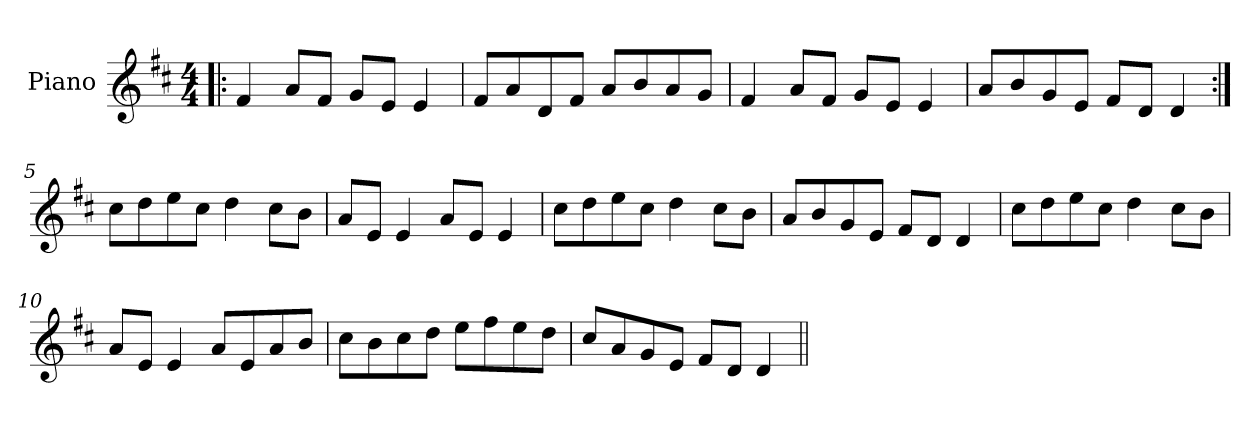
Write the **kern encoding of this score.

**kern
*part1
*staff1
*I"Piano
*I'Pno
*clefG2
*k[f#c#]
*D:
*M4/4
=1!|:
4f#/
8a/L
8f#/J
8g/L
8e/J
4e/
=2
8f#/L
8a/
8d/
8f#/J
8a/L
8b/
8a/
8g/J
=3
4f#/
8a/L
8f#/J
8g/L
8e/J
4e/
=4
8a/L
8b/
8g/
8e/J
8f#/L
8d/J
4d/
!!LO:LB:g=z
=5:|!
8cc#\L
8dd\
8ee\
8cc#\J
4dd\
8cc#\L
8b\J
=6
8a/L
8e/J
4e/
8a/L
8e/J
4e/
=7
8cc#\L
8dd\
8ee\
8cc#\J
4dd\
8cc#\L
8b\J
=8
8a/L
8b/
8g/
8e/J
8f#/L
8d/J
4d/
=9
8cc#\L
8dd\
8ee\
8cc#\J
4dd\
8cc#\L
8b\J
!!LO:LB:g=z
=10
8a/L
8e/J
4e/
8a/L
8e/
8a/
8b/J
=11
8cc#\L
8b\
8cc#\
8dd\J
8ee\L
8ff#\
8ee\
8dd\J
=12
8cc#/L
8a/
8g/
8e/J
8f#/L
8d/J
4d/
=||
*-
